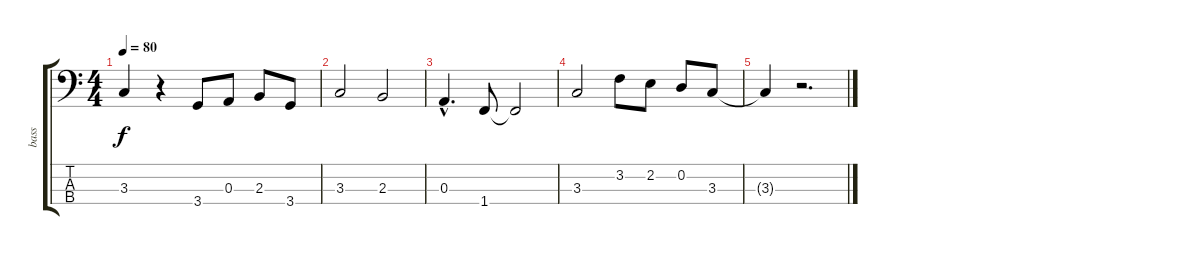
\track ("bass" "bass") {instrument electricbassfinger}
\staff {score tabs}
\tuning (G2 D2 A1 E1) {hide}
\ts (4 4)
\tempo 80
\clef f4
\ks c
3.3{t}.4{dy f} r.4 3.4.8 0.3.8 2.3.8 3.4.8 |
3.3.2 2.3.2 |
0.3{hac}.4{d} 1.4.8 1.4{t}.2 |
3.3.2 3.2.8 2.2.8 0.2.8 3.3.8 |
3.3{t}.4 r.2{d}
